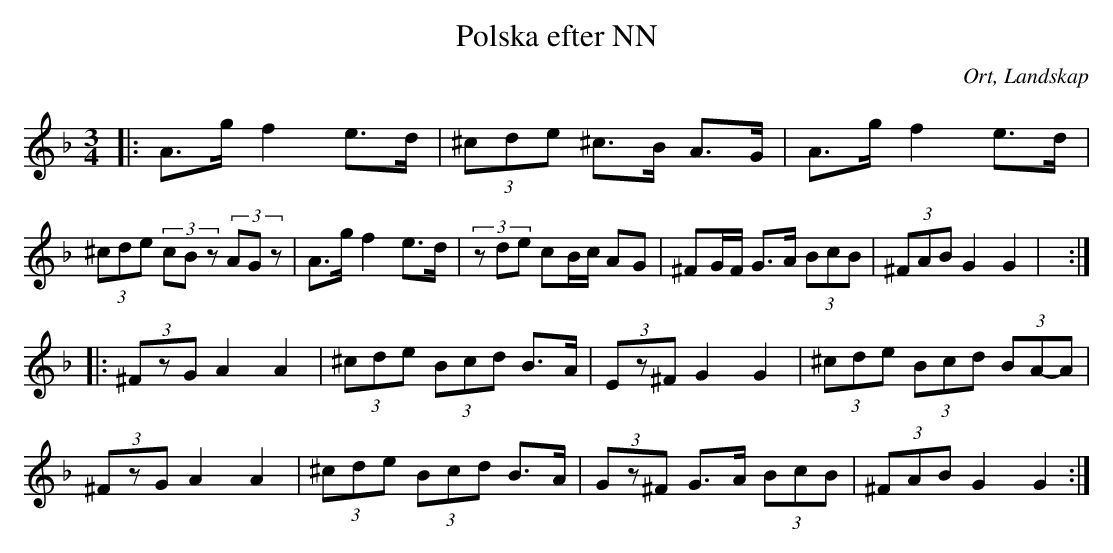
X:1
T:Polska efter NN
O:Ort, Landskap
M:3/4
L:1/8
K:Dm
|: A>g f2 e>d|(3^cde ^c>B A>G|A>g f2 e>d|(3^cde (3cBz (3AGz|A>g f2 e>d|(3zde cB/c/ AG|^FG/F/ G>A (3BcB|(3^FAB G2 G2|  :|
|:(3^FzG A2 A2|(3^cde (3Bcd B>A|(3Ez^F G2 G2|(3^cde (3Bcd (3BA-A|
(3^FzG A2 A2|(3^cde (3Bcd B>A| (3Gz^F G>A (3BcB|(3^FAB G2 G2:|
